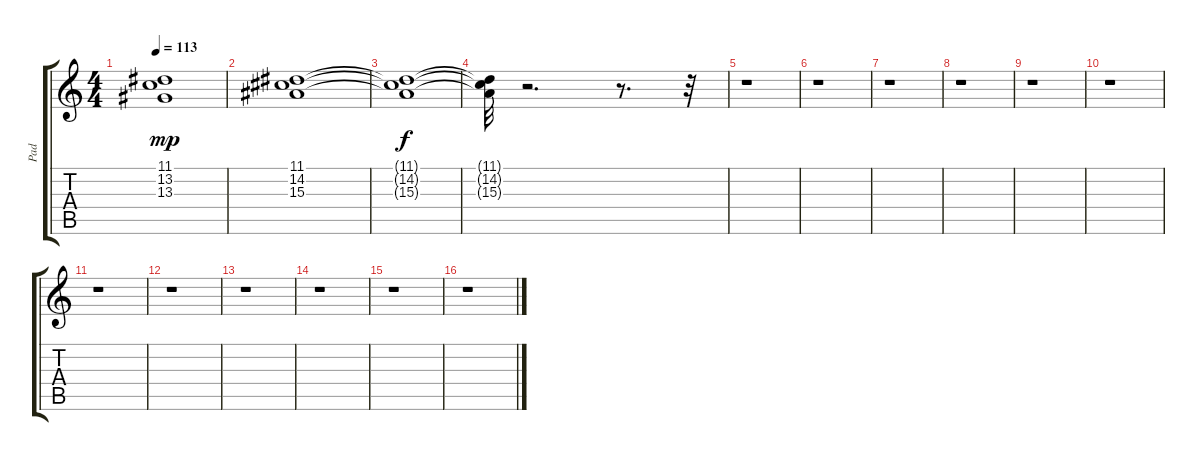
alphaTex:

\track ("Pad                 " "Pad       ") {instrument synthvoice}
\staff {score tabs}
\tuning (E4 B3 G3 D3 A2 E2) {hide}
\ts (4 4)
\tempo 113
\clef g2
\ks c
(11.1 13.2 13.3).1{dy mp} |
(11.1 14.2 15.3).1 |
(11.1{t} 14.2{t} 15.3{t}).1{dy f} |
(11.1{t} 14.2{t} 15.3{t}).32 r.2{d} r.8{d} r.32 |
r.1 |
r.1 |
r.1 |
r.1 |
r.1 |
r.1 |
r.1 |
r.1 |
r.1 |
r.1 |
r.1 |
r.1
